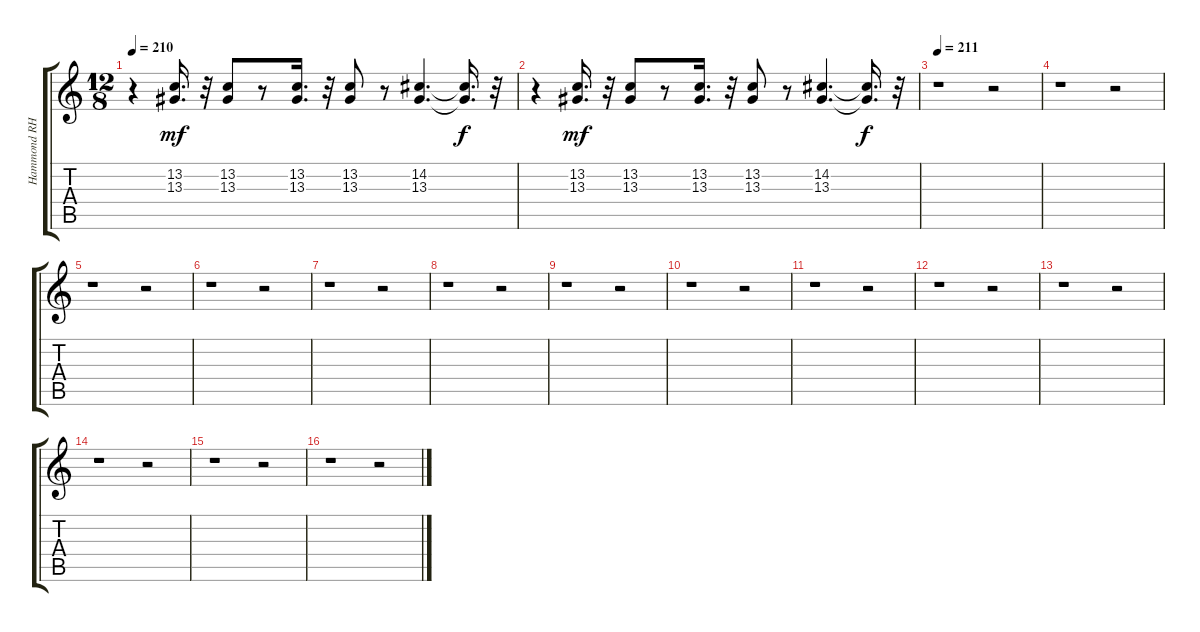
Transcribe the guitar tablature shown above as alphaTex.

\track ("Hammond RH" "Hammond RH") {instrument percussiveorgan}
\staff {score tabs}
\tuning (E4 B3 G3 D3 A2 E2) {hide}
\ts (12 8)
\tempo 210
\clef g2
\ks c
r.4{dy f} (13.2 13.3).16{d dy mf} r.32 (13.2 13.3).8 r.8 (13.2 13.3).16{d} r.32 (13.2 13.3).8 r.8 (14.2 13.3).4{d} (14.2{t} 13.3{t}).16{d dy f} r.32 |
r.4 (13.2 13.3).16{d dy mf} r.32 (13.2 13.3).8 r.8 (13.2 13.3).16{d} r.32 (13.2 13.3).8 r.8 (14.2 13.3).4{d} (14.2{t} 13.3{t}).16{d dy f} r.32 |
\tempo 211
r.1 r.2 |
r.1 r.2 |
r.1 r.2 |
r.1 r.2 |
r.1 r.2 |
r.1 r.2 |
r.1 r.2 |
r.1 r.2 |
r.1 r.2 |
r.1 r.2 |
r.1 r.2 |
r.1 r.2 |
r.1 r.2 |
r.1 r.2
